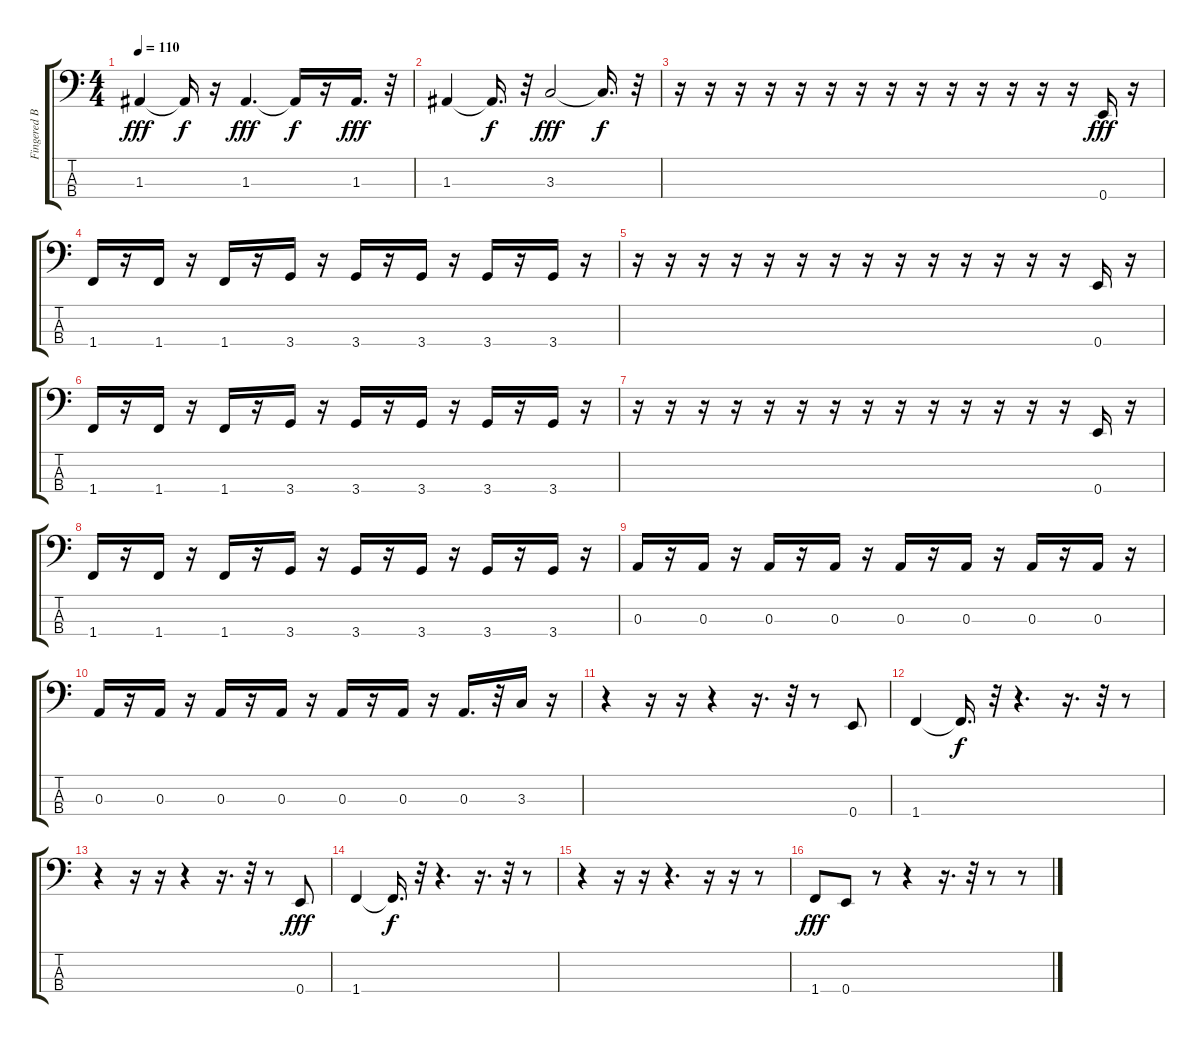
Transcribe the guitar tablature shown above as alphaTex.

\track ("Fingered Bass       " "Fingered B") {instrument electricbassfinger}
\staff {score tabs}
\tuning (G2 D2 A1 E1) {hide}
\ts (4 4)
\tempo 110
\clef f4
\ks c
1.3.4{dy fff} 1.3{t}.16{dy f} r.16 1.3.4{d dy fff} 1.3{t}.16{dy f} r.16 1.3.16{d dy fff} r.32 |
1.3.4 1.3{t}.16{d dy f} r.32 3.3.2{dy fff} 3.3{t}.16{d dy f} r.32 |
r.16 r.16 r.16 r.16 r.16 r.16 r.16 r.16 r.16 r.16 r.16 r.16 r.16 r.16 0.4.16{dy fff} r.16 |
1.4.16 r.16 1.4.16 r.16 1.4.16 r.16 3.4.16 r.16 3.4.16 r.16 3.4.16 r.16 3.4.16 r.16 3.4.16 r.16 |
r.16 r.16 r.16 r.16 r.16 r.16 r.16 r.16 r.16 r.16 r.16 r.16 r.16 r.16 0.4.16 r.16 |
1.4.16 r.16 1.4.16 r.16 1.4.16 r.16 3.4.16 r.16 3.4.16 r.16 3.4.16 r.16 3.4.16 r.16 3.4.16 r.16 |
r.16 r.16 r.16 r.16 r.16 r.16 r.16 r.16 r.16 r.16 r.16 r.16 r.16 r.16 0.4.16 r.16 |
1.4.16 r.16 1.4.16 r.16 1.4.16 r.16 3.4.16 r.16 3.4.16 r.16 3.4.16 r.16 3.4.16 r.16 3.4.16 r.16 |
0.3.16 r.16 0.3.16 r.16 0.3.16 r.16 0.3.16 r.16 0.3.16 r.16 0.3.16 r.16 0.3.16 r.16 0.3.16 r.16 |
0.3.16 r.16 0.3.16 r.16 0.3.16 r.16 0.3.16 r.16 0.3.16 r.16 0.3.16 r.16 0.3.16{d} r.32 3.3.16 r.16 |
r.4 r.16 r.16 r.4 r.16{d} r.32 r.8 0.4.8 |
1.4.4 1.4{t}.16{d dy f} r.32 r.4{d} r.16{d} r.32 r.8 |
r.4 r.16 r.16 r.4 r.16{d} r.32 r.8 0.4.8{dy fff} |
1.4.4 1.4{t}.16{d dy f} r.32 r.4{d} r.16{d} r.32 r.8 |
r.4 r.16 r.16 r.4{d} r.16 r.16 r.8 |
1.4.8{dy fff} 0.4.8 r.8 r.4 r.16{d} r.32 r.8 r.8
